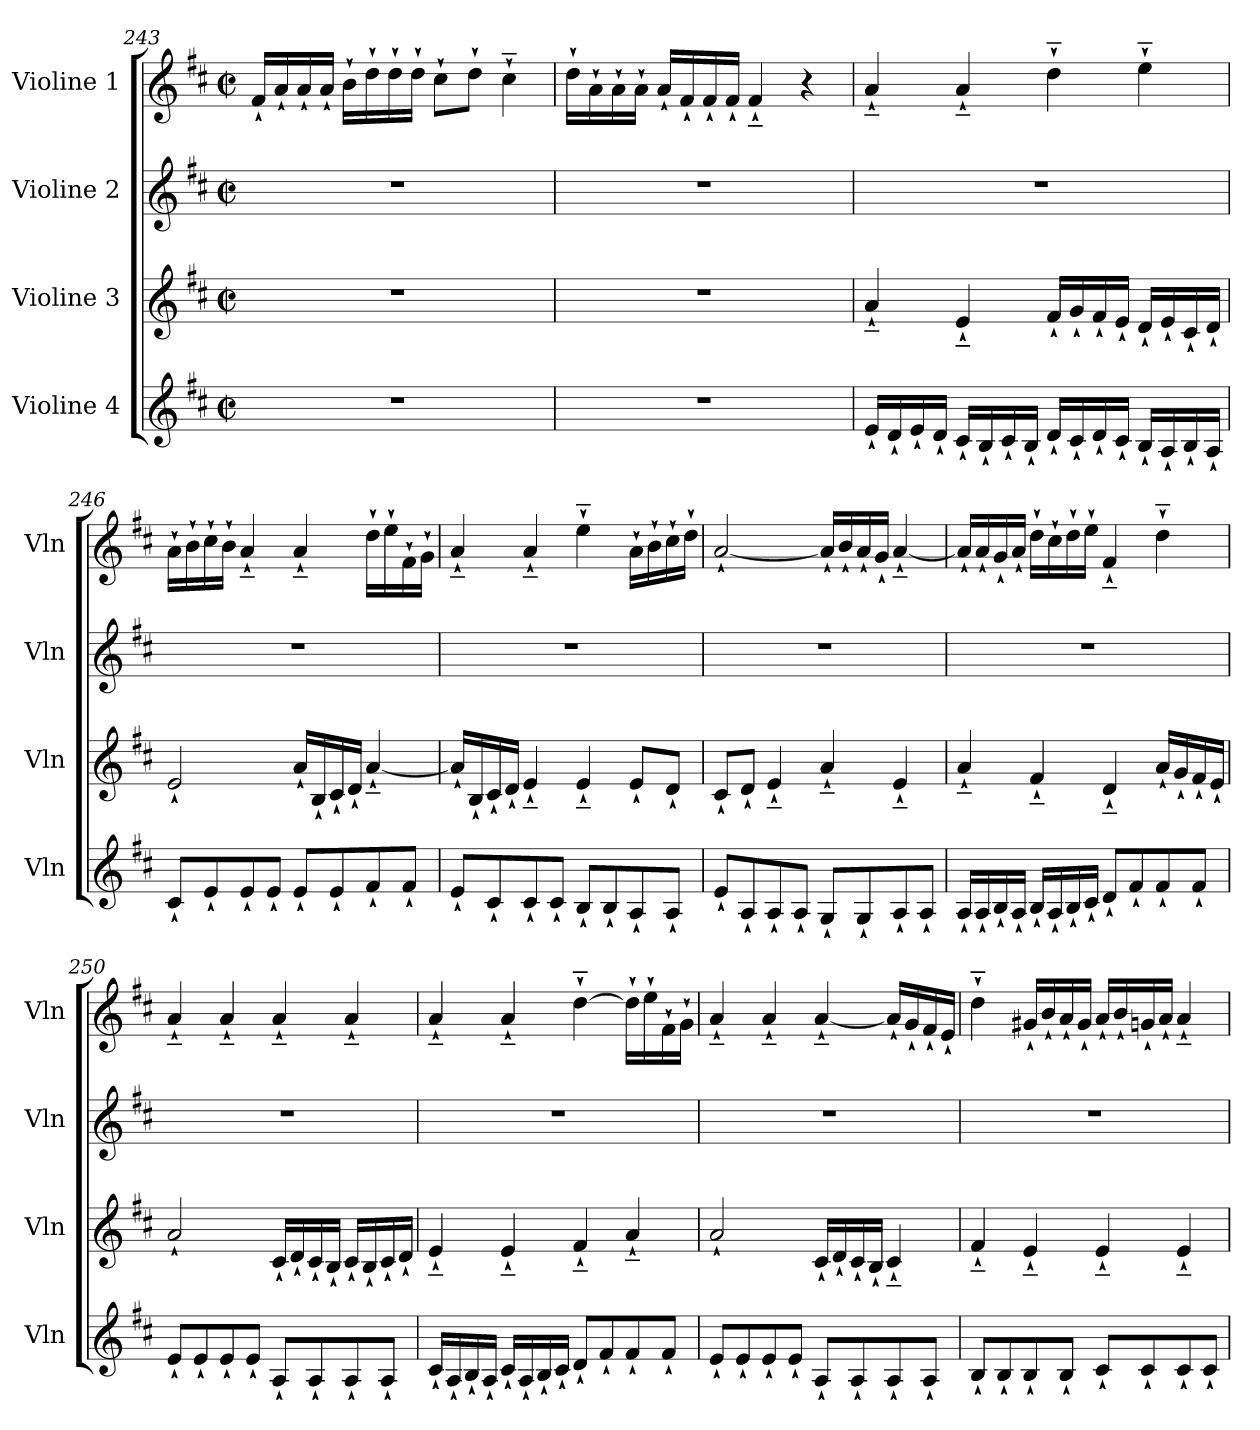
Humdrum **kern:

**kern	**kern	**kern	**kern
*part4	*part3	*part2	*part1
*staff4	*staff3	*staff2	*staff1
*I"Violine 4	*I"Violine 3	*I"Violine 2	*I"Violine 1
*I'Vln	*I'Vln	*I'Vln	*I'Vln
*clefG2	*clefG2	*clefG2	*clefG2
*k[f#c#]	*k[f#c#]	*k[f#c#]	*k[f#c#]
*D:	*D:	*D:	*D:
*M2/2	*M2/2	*M2/2	*M2/2
*met(c|)	*met(c|)	*met(c|)	*met(c|)
=243	=243	=243	=243
1r	1r	1r	16f#`/LL
.	.	.	16a`/
.	.	.	16a`/
.	.	.	16a`/JJ
.	.	.	16b`\LL
.	.	.	16dd`\
.	.	.	16dd`\
.	.	.	16dd`\JJ
.	.	.	8cc#`\L
.	.	.	8dd`\J
.	.	.	4cc#~`\
=244	=244	=244	=244
1r	1r	1r	16dd`\LL
.	.	.	16a`\
.	.	.	16a`\
.	.	.	16a`\JJ
.	.	.	16a`/LL
.	.	.	16f#`/
.	.	.	16f#`/
.	.	.	16f#`/JJ
.	.	.	4f#~`/
.	.	.	4r
!!LO:LB:g=z
=245	=245	=245	=245
16e`/LL	4a~`/	1r	4a~`/
16d`/	.	.	.
16e`/	.	.	.
16d`/JJ	.	.	.
16c#`/LL	4e~`/	.	4a~`/
16B`/	.	.	.
16c#`/	.	.	.
16B`/JJ	.	.	.
16d`/LL	16f#`/LL	.	4dd~`\
16c#`/	16g`/	.	.
16d`/	16f#`/	.	.
16c#`/JJ	16e`/JJ	.	.
16B`/LL	16d`/LL	.	4ee~`\
16A`/	16e`/	.	.
16B`/	16c#`/	.	.
16A`/JJ	16d`/JJ	.	.
=246	=246	=246	=246
8c#`/L	2e`/	1r	16a`\LL
.	.	.	16b`\
8e`/	.	.	16cc#`\
.	.	.	16b`\JJ
8e`/	.	.	4a~`/
8e`/J	.	.	.
8e`/L	16a`/LL	.	4a~`/
.	16B`/	.	.
8e`/	16c#`/	.	.
.	16d`/JJ	.	.
8f#`/	[4a~`/	.	16dd`\LL
.	.	.	16ee`\
8f#`/J	.	.	16f#`\
.	.	.	16g`\JJ
=247	=247	=247	=247
8e`/L	16a`/LL]	1r	4a~`/
.	16B`/	.	.
8c#`/	16c#`/	.	.
.	16d`/JJ	.	.
8c#`/	4e~`/	.	4a~`/
8c#`/J	.	.	.
8B`/L	4e~`/	.	4ee~`\
8B`/	.	.	.
8A`/	8e`/L	.	16a`\LL
.	.	.	16b`\
8A`/J	8d`/J	.	16cc#`\
.	.	.	16dd`\JJ
!!LO:LB:g=z
=248	=248	=248	=248
8e`/L	8c#`/L	1r	[2a`/
8A`/	8d`/J	.	.
8A`/	4e~`/	.	.
8A`/J	.	.	.
8G`/L	4a~`/	.	16a`/LL]
.	.	.	16b`/
8G`/	.	.	16a`/
.	.	.	16g`/JJ
8A`/	4e~`/	.	[4a~`/
8A`/J	.	.	.
=249	=249	=249	=249
16A`/LL	4a~`/	1r	16a`/LL]
16A`/	.	.	16a`/
16B`/	.	.	16g`/
16A`/JJ	.	.	16a`/JJ
16B`/LL	4f#~`/	.	16dd`\LL
16A`/	.	.	16cc#`\
16B`/	.	.	16dd`\
16c#`/JJ	.	.	16ee`\JJ
8d`/L	4d~`/	.	4f#~`/
8f#`/	.	.	.
8f#`/	16a`/LL	.	4dd~`\
.	16g`/	.	.
8f#`/J	16f#`/	.	.
.	16e`/JJ	.	.
=250	=250	=250	=250
8e`/L	2a`/	1r	4a~`/
8e`/	.	.	.
8e`/	.	.	4a~`/
8e`/J	.	.	.
8A`/L	16c#`/LL	.	4a~`/
.	16d`/	.	.
8A`/	16c#`/	.	.
.	16B`/JJ	.	.
8A`/	16c#`/LL	.	4a~`/
.	16B`/	.	.
8A`/J	16c#`/	.	.
.	16d`/JJ	.	.
!!LO:PB:g=z
=251	=251	=251	=251
16c#`/LL	4e~`/	1r	4a~`/
16A`/	.	.	.
16B`/	.	.	.
16A`/JJ	.	.	.
16c#`/LL	4e~`/	.	4a~`/
16A`/	.	.	.
16B`/	.	.	.
16c#`/JJ	.	.	.
8d`/L	4f#~`/	.	[4dd~`\
8f#`/	.	.	.
8f#`/	4a~`/	.	16dd`\LL]
.	.	.	16ee`\
8f#`/J	.	.	16f#`\
.	.	.	16g`\JJ
=252	=252	=252	=252
8e`/L	2a`/	1r	4a~`/
8e`/	.	.	.
8e`/	.	.	4a~`/
8e`/J	.	.	.
8A`/L	16c#`/LL	.	[4a~`/
.	16d`/	.	.
8A`/	16c#`/	.	.
.	16B`/JJ	.	.
8A`/	4c#~`/	.	16a`/LL]
.	.	.	16g`/
8A`/J	.	.	16f#`/
.	.	.	16e`/JJ
=253	=253	=253	=253
8B`/L	4f#~`/	1r	4dd~`\
8B`/	.	.	.
8B`/	4e~`/	.	16g#X`/LL
.	.	.	16b`/
8B`/J	.	.	16a`/
.	.	.	16g#`/JJ
8c#`/L	4e~`/	.	16a`/LL
.	.	.	16b`/
8c#`/	.	.	16gn`/
.	.	.	16a`/JJ
8c#`/	4e~`/	.	4a~`/
8c#`/J	.	.	.
=	=	=	=
*-	*-	*-	*-
